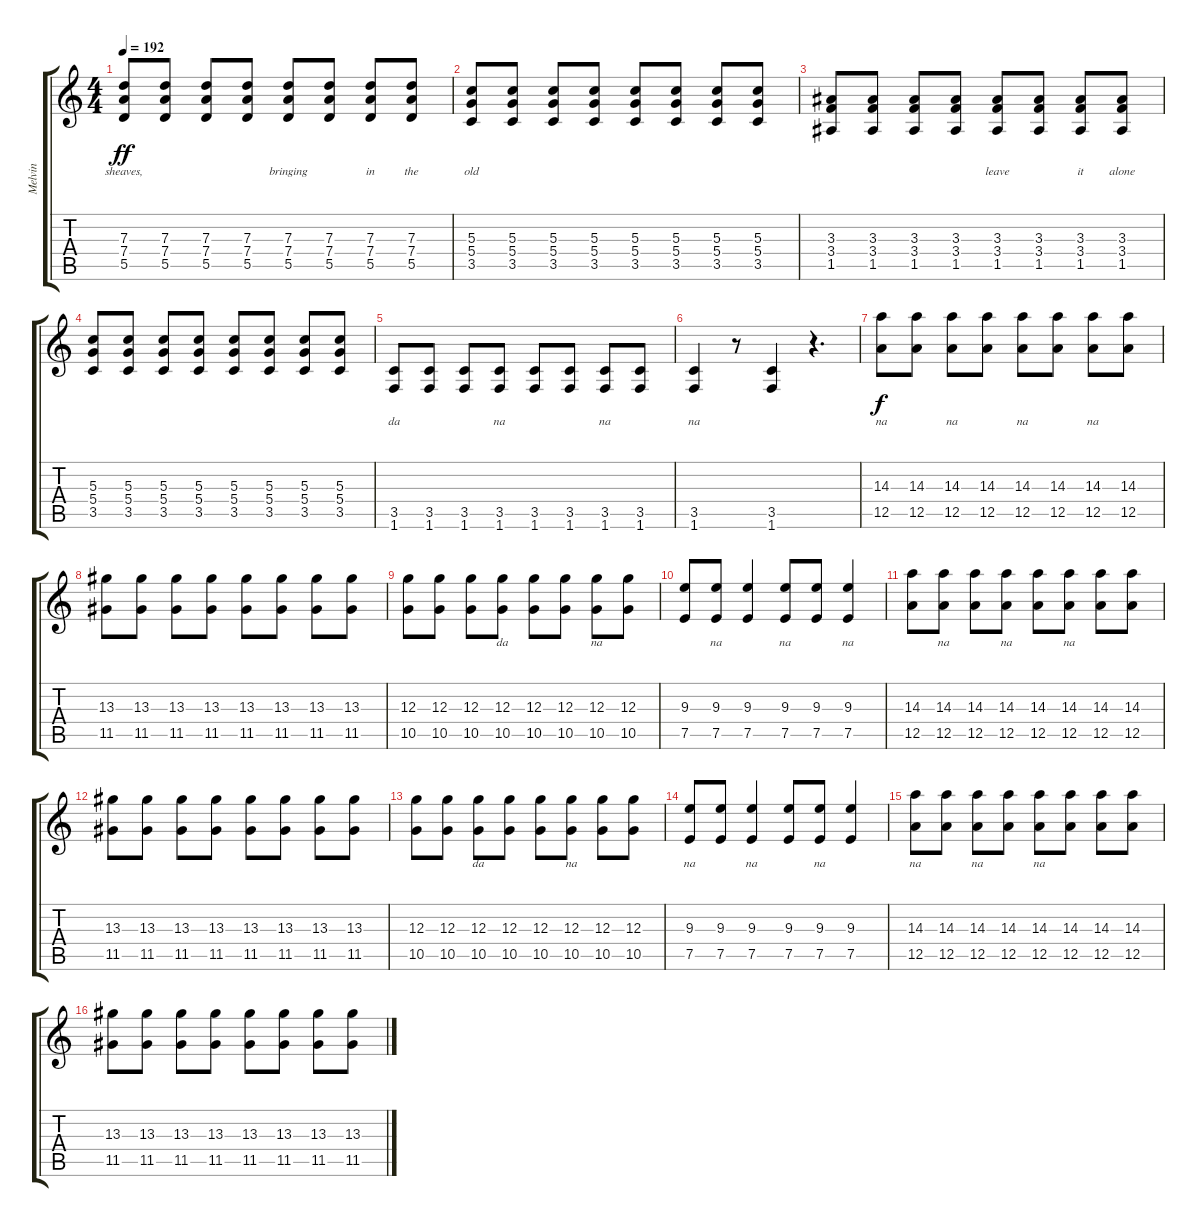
\track ("Melvin" "Melvin") {instrument overdrivenguitar}
\staff {score tabs}
\tuning (E4 B3 G3 D3 A2 E2) {hide}
\ts (4 4)
\tempo 192
\clef g2
\ks c
(7.3 7.4 5.5).8{lyrics (0 "sheaves,") lyrics (1 "") lyrics (2 "") lyrics (3 "") lyrics (4 "") dy ff} (7.3 7.4 5.5).8{lyrics (0 "") lyrics (1 "") lyrics (2 "") lyrics (3 "") lyrics (4 "")} (7.3 7.4 5.5).8{lyrics (0 "") lyrics (1 "") lyrics (2 "") lyrics (3 "") lyrics (4 "")} (7.3 7.4 5.5).8{lyrics (0 "") lyrics (1 "") lyrics (2 "") lyrics (3 "") lyrics (4 "")} (7.3 7.4 5.5).8{lyrics (0 "bringing") lyrics (1 "") lyrics (2 "") lyrics (3 "") lyrics (4 "")} (7.3 7.4 5.5).8{lyrics (0 "") lyrics (1 "") lyrics (2 "") lyrics (3 "") lyrics (4 "")} (7.3 7.4 5.5).8{lyrics (0 "in") lyrics (1 "") lyrics (2 "") lyrics (3 "") lyrics (4 "")} (7.3 7.4 5.5).8{lyrics (0 "the") lyrics (1 "") lyrics (2 "") lyrics (3 "") lyrics (4 "")} |
(5.3 5.4 3.5).8{lyrics (0 "old") lyrics (1 "") lyrics (2 "") lyrics (3 "") lyrics (4 "")} (5.3 5.4 3.5).8{lyrics (0 "") lyrics (1 "") lyrics (2 "") lyrics (3 "") lyrics (4 "")} (5.3 5.4 3.5).8{lyrics (0 "") lyrics (1 "") lyrics (2 "") lyrics (3 "") lyrics (4 "")} (5.3 5.4 3.5).8{lyrics (0 "") lyrics (1 "") lyrics (2 "") lyrics (3 "") lyrics (4 "")} (5.3 5.4 3.5).8{lyrics (0 "") lyrics (1 "") lyrics (2 "") lyrics (3 "") lyrics (4 "")} (5.3 5.4 3.5).8{lyrics (0 "") lyrics (1 "") lyrics (2 "") lyrics (3 "") lyrics (4 "")} (5.3 5.4 3.5).8{lyrics (0 "") lyrics (1 "") lyrics (2 "") lyrics (3 "") lyrics (4 "")} (5.3 5.4 3.5).8{lyrics (0 "") lyrics (1 "") lyrics (2 "") lyrics (3 "") lyrics (4 "")} |
(3.3 3.4 1.5).8{lyrics (0 "") lyrics (1 "") lyrics (2 "") lyrics (3 "") lyrics (4 "")} (3.3 3.4 1.5).8{lyrics (0 "") lyrics (1 "") lyrics (2 "") lyrics (3 "") lyrics (4 "")} (3.3 3.4 1.5).8{lyrics (0 "") lyrics (1 "") lyrics (2 "") lyrics (3 "") lyrics (4 "")} (3.3 3.4 1.5).8{lyrics (0 "") lyrics (1 "") lyrics (2 "") lyrics (3 "") lyrics (4 "")} (3.3 3.4 1.5).8{lyrics (0 "leave") lyrics (1 "") lyrics (2 "") lyrics (3 "") lyrics (4 "")} (3.3 3.4 1.5).8{lyrics (0 "") lyrics (1 "") lyrics (2 "") lyrics (3 "") lyrics (4 "")} (3.3 3.4 1.5).8{lyrics (0 "it") lyrics (1 "") lyrics (2 "") lyrics (3 "") lyrics (4 "")} (3.3 3.4 1.5).8{lyrics (0 "alone") lyrics (1 "") lyrics (2 "") lyrics (3 "") lyrics (4 "")} |
(5.3 5.4 3.5).8{lyrics (0 "") lyrics (1 "") lyrics (2 "") lyrics (3 "") lyrics (4 "")} (5.3 5.4 3.5).8{lyrics (0 "") lyrics (1 "") lyrics (2 "") lyrics (3 "") lyrics (4 "")} (5.3 5.4 3.5).8{lyrics (0 "") lyrics (1 "") lyrics (2 "") lyrics (3 "") lyrics (4 "")} (5.3 5.4 3.5).8{lyrics (0 "") lyrics (1 "") lyrics (2 "") lyrics (3 "") lyrics (4 "")} (5.3 5.4 3.5).8{lyrics (0 "") lyrics (1 "") lyrics (2 "") lyrics (3 "") lyrics (4 "")} (5.3 5.4 3.5).8{lyrics (0 "") lyrics (1 "") lyrics (2 "") lyrics (3 "") lyrics (4 "")} (5.3 5.4 3.5).8{lyrics (0 "") lyrics (1 "") lyrics (2 "") lyrics (3 "") lyrics (4 "")} (5.3 5.4 3.5).8{lyrics (0 "") lyrics (1 "") lyrics (2 "") lyrics (3 "") lyrics (4 "")} |
(3.5 1.6).8{lyrics (0 "da") lyrics (1 "") lyrics (2 "") lyrics (3 "") lyrics (4 "")} (3.5 1.6).8{lyrics (0 "") lyrics (1 "") lyrics (2 "") lyrics (3 "") lyrics (4 "")} (3.5 1.6).8{lyrics (0 "") lyrics (1 "") lyrics (2 "") lyrics (3 "") lyrics (4 "")} (3.5 1.6).8{lyrics (0 "na") lyrics (1 "") lyrics (2 "") lyrics (3 "") lyrics (4 "")} (3.5 1.6).8{lyrics (0 "") lyrics (1 "") lyrics (2 "") lyrics (3 "") lyrics (4 "")} (3.5 1.6).8{lyrics (0 "") lyrics (1 "") lyrics (2 "") lyrics (3 "") lyrics (4 "")} (3.5 1.6).8{lyrics (0 "na") lyrics (1 "") lyrics (2 "") lyrics (3 "") lyrics (4 "")} (3.5 1.6).8{lyrics (0 "") lyrics (1 "") lyrics (2 "") lyrics (3 "") lyrics (4 "")} |
(3.5 1.6).4{lyrics (0 "na") lyrics (1 "") lyrics (2 "") lyrics (3 "") lyrics (4 "")} r.8 (3.5 1.6).4{lyrics (0 "") lyrics (1 "") lyrics (2 "") lyrics (3 "") lyrics (4 "")} r.4{d} |
(14.3 12.5).8{lyrics (0 "na") lyrics (1 "") lyrics (2 "") lyrics (3 "") lyrics (4 "") dy f volume 16} (14.3 12.5).8{lyrics (0 "") lyrics (1 "") lyrics (2 "") lyrics (3 "") lyrics (4 "")} (14.3 12.5).8{lyrics (0 "na") lyrics (1 "") lyrics (2 "") lyrics (3 "") lyrics (4 "")} (14.3 12.5).8{lyrics (0 "") lyrics (1 "") lyrics (2 "") lyrics (3 "") lyrics (4 "")} (14.3 12.5).8{lyrics (0 "na") lyrics (1 "") lyrics (2 "") lyrics (3 "") lyrics (4 "")} (14.3 12.5).8{lyrics (0 "") lyrics (1 "") lyrics (2 "") lyrics (3 "") lyrics (4 "")} (14.3 12.5).8{lyrics (0 "na") lyrics (1 "") lyrics (2 "") lyrics (3 "") lyrics (4 "")} (14.3 12.5).8{lyrics (0 "") lyrics (1 "") lyrics (2 "") lyrics (3 "") lyrics (4 "")} |
(13.3 11.5).8{lyrics (0 "") lyrics (1 "") lyrics (2 "") lyrics (3 "") lyrics (4 "")} (13.3 11.5).8{lyrics (0 "") lyrics (1 "") lyrics (2 "") lyrics (3 "") lyrics (4 "")} (13.3 11.5).8{lyrics (0 "") lyrics (1 "") lyrics (2 "") lyrics (3 "") lyrics (4 "")} (13.3 11.5).8{lyrics (0 "") lyrics (1 "") lyrics (2 "") lyrics (3 "") lyrics (4 "")} (13.3 11.5).8{lyrics (0 "") lyrics (1 "") lyrics (2 "") lyrics (3 "") lyrics (4 "")} (13.3 11.5).8{lyrics (0 "") lyrics (1 "") lyrics (2 "") lyrics (3 "") lyrics (4 "")} (13.3 11.5).8{lyrics (0 "") lyrics (1 "") lyrics (2 "") lyrics (3 "") lyrics (4 "")} (13.3 11.5).8{lyrics (0 "") lyrics (1 "") lyrics (2 "") lyrics (3 "") lyrics (4 "")} |
(12.3 10.5).8{lyrics (0 "") lyrics (1 "") lyrics (2 "") lyrics (3 "") lyrics (4 "")} (12.3 10.5).8{lyrics (0 "") lyrics (1 "") lyrics (2 "") lyrics (3 "") lyrics (4 "")} (12.3 10.5).8{lyrics (0 "") lyrics (1 "") lyrics (2 "") lyrics (3 "") lyrics (4 "")} (12.3 10.5).8{lyrics (0 "da") lyrics (1 "") lyrics (2 "") lyrics (3 "") lyrics (4 "")} (12.3 10.5).8{lyrics (0 "") lyrics (1 "") lyrics (2 "") lyrics (3 "") lyrics (4 "")} (12.3 10.5).8{lyrics (0 "") lyrics (1 "") lyrics (2 "") lyrics (3 "") lyrics (4 "")} (12.3 10.5).8{lyrics (0 "na") lyrics (1 "") lyrics (2 "") lyrics (3 "") lyrics (4 "")} (12.3 10.5).8{lyrics (0 "") lyrics (1 "") lyrics (2 "") lyrics (3 "") lyrics (4 "")} |
(9.3 7.5).8{lyrics (0 "") lyrics (1 "") lyrics (2 "") lyrics (3 "") lyrics (4 "")} (9.3 7.5).8{lyrics (0 "na") lyrics (1 "") lyrics (2 "") lyrics (3 "") lyrics (4 "")} (9.3 7.5).4{lyrics (0 "") lyrics (1 "") lyrics (2 "") lyrics (3 "") lyrics (4 "")} (9.3 7.5).8{lyrics (0 "na") lyrics (1 "") lyrics (2 "") lyrics (3 "") lyrics (4 "")} (9.3 7.5).8{lyrics (0 "") lyrics (1 "") lyrics (2 "") lyrics (3 "") lyrics (4 "")} (9.3 7.5).4{lyrics (0 "na") lyrics (1 "") lyrics (2 "") lyrics (3 "") lyrics (4 "")} |
(14.3 12.5).8{lyrics (0 "") lyrics (1 "") lyrics (2 "") lyrics (3 "") lyrics (4 "") volume 16} (14.3 12.5).8{lyrics (0 "na") lyrics (1 "") lyrics (2 "") lyrics (3 "") lyrics (4 "")} (14.3 12.5).8{lyrics (0 "") lyrics (1 "") lyrics (2 "") lyrics (3 "") lyrics (4 "")} (14.3 12.5).8{lyrics (0 "na") lyrics (1 "") lyrics (2 "") lyrics (3 "") lyrics (4 "")} (14.3 12.5).8{lyrics (0 "") lyrics (1 "") lyrics (2 "") lyrics (3 "") lyrics (4 "")} (14.3 12.5).8{lyrics (0 "na") lyrics (1 "") lyrics (2 "") lyrics (3 "") lyrics (4 "")} (14.3 12.5).8{lyrics (0 "") lyrics (1 "") lyrics (2 "") lyrics (3 "") lyrics (4 "")} (14.3 12.5).8{lyrics (0 "") lyrics (1 "") lyrics (2 "") lyrics (3 "") lyrics (4 "")} |
(13.3 11.5).8{lyrics (0 "") lyrics (1 "") lyrics (2 "") lyrics (3 "") lyrics (4 "")} (13.3 11.5).8{lyrics (0 "") lyrics (1 "") lyrics (2 "") lyrics (3 "") lyrics (4 "")} (13.3 11.5).8{lyrics (0 "") lyrics (1 "") lyrics (2 "") lyrics (3 "") lyrics (4 "")} (13.3 11.5).8{lyrics (0 "") lyrics (1 "") lyrics (2 "") lyrics (3 "") lyrics (4 "")} (13.3 11.5).8{lyrics (0 "") lyrics (1 "") lyrics (2 "") lyrics (3 "") lyrics (4 "")} (13.3 11.5).8{lyrics (0 "") lyrics (1 "") lyrics (2 "") lyrics (3 "") lyrics (4 "")} (13.3 11.5).8{lyrics (0 "") lyrics (1 "") lyrics (2 "") lyrics (3 "") lyrics (4 "")} (13.3 11.5).8{lyrics (0 "") lyrics (1 "") lyrics (2 "") lyrics (3 "") lyrics (4 "")} |
(12.3 10.5).8{lyrics (0 "") lyrics (1 "") lyrics (2 "") lyrics (3 "") lyrics (4 "")} (12.3 10.5).8{lyrics (0 "") lyrics (1 "") lyrics (2 "") lyrics (3 "") lyrics (4 "")} (12.3 10.5).8{lyrics (0 "da") lyrics (1 "") lyrics (2 "") lyrics (3 "") lyrics (4 "")} (12.3 10.5).8{lyrics (0 "") lyrics (1 "") lyrics (2 "") lyrics (3 "") lyrics (4 "")} (12.3 10.5).8{lyrics (0 "") lyrics (1 "") lyrics (2 "") lyrics (3 "") lyrics (4 "")} (12.3 10.5).8{lyrics (0 "na") lyrics (1 "") lyrics (2 "") lyrics (3 "") lyrics (4 "")} (12.3 10.5).8{lyrics (0 "") lyrics (1 "") lyrics (2 "") lyrics (3 "") lyrics (4 "")} (12.3 10.5).8{lyrics (0 "") lyrics (1 "") lyrics (2 "") lyrics (3 "") lyrics (4 "")} |
(9.3 7.5).8{lyrics (0 "na") lyrics (1 "") lyrics (2 "") lyrics (3 "") lyrics (4 "")} (9.3 7.5).8{lyrics (0 "") lyrics (1 "") lyrics (2 "") lyrics (3 "") lyrics (4 "")} (9.3 7.5).4{lyrics (0 "na") lyrics (1 "") lyrics (2 "") lyrics (3 "") lyrics (4 "")} (9.3 7.5).8{lyrics (0 "") lyrics (1 "") lyrics (2 "") lyrics (3 "") lyrics (4 "")} (9.3 7.5).8{lyrics (0 "na") lyrics (1 "") lyrics (2 "") lyrics (3 "") lyrics (4 "")} (9.3 7.5).4{lyrics (0 "") lyrics (1 "") lyrics (2 "") lyrics (3 "") lyrics (4 "")} |
(14.3 12.5).8{lyrics (0 "na") lyrics (1 "") lyrics (2 "") lyrics (3 "") lyrics (4 "") volume 16} (14.3 12.5).8{lyrics (0 "") lyrics (1 "") lyrics (2 "") lyrics (3 "") lyrics (4 "")} (14.3 12.5).8{lyrics (0 "na") lyrics (1 "") lyrics (2 "") lyrics (3 "") lyrics (4 "")} (14.3 12.5).8{lyrics (0 "") lyrics (1 "") lyrics (2 "") lyrics (3 "") lyrics (4 "")} (14.3 12.5).8{lyrics (0 "na") lyrics (1 "") lyrics (2 "") lyrics (3 "") lyrics (4 "")} (14.3 12.5).8{lyrics (0 "") lyrics (1 "") lyrics (2 "") lyrics (3 "") lyrics (4 "")} (14.3 12.5).8{lyrics (0 "") lyrics (1 "") lyrics (2 "") lyrics (3 "") lyrics (4 "")} (14.3 12.5).8{lyrics (0 "") lyrics (1 "") lyrics (2 "") lyrics (3 "") lyrics (4 "")} |
(13.3 11.5).8{lyrics (0 "") lyrics (1 "") lyrics (2 "") lyrics (3 "") lyrics (4 "")} (13.3 11.5).8{lyrics (0 "") lyrics (1 "") lyrics (2 "") lyrics (3 "") lyrics (4 "")} (13.3 11.5).8{lyrics (0 "") lyrics (1 "") lyrics (2 "") lyrics (3 "") lyrics (4 "")} (13.3 11.5).8{lyrics (0 "") lyrics (1 "") lyrics (2 "") lyrics (3 "") lyrics (4 "")} (13.3 11.5).8{lyrics (0 "") lyrics (1 "") lyrics (2 "") lyrics (3 "") lyrics (4 "")} (13.3 11.5).8{lyrics (0 "") lyrics (1 "") lyrics (2 "") lyrics (3 "") lyrics (4 "")} (13.3 11.5).8{lyrics (0 "") lyrics (1 "") lyrics (2 "") lyrics (3 "") lyrics (4 "")} (13.3 11.5).8{lyrics (0 "") lyrics (1 "") lyrics (2 "") lyrics (3 "") lyrics (4 "")}
